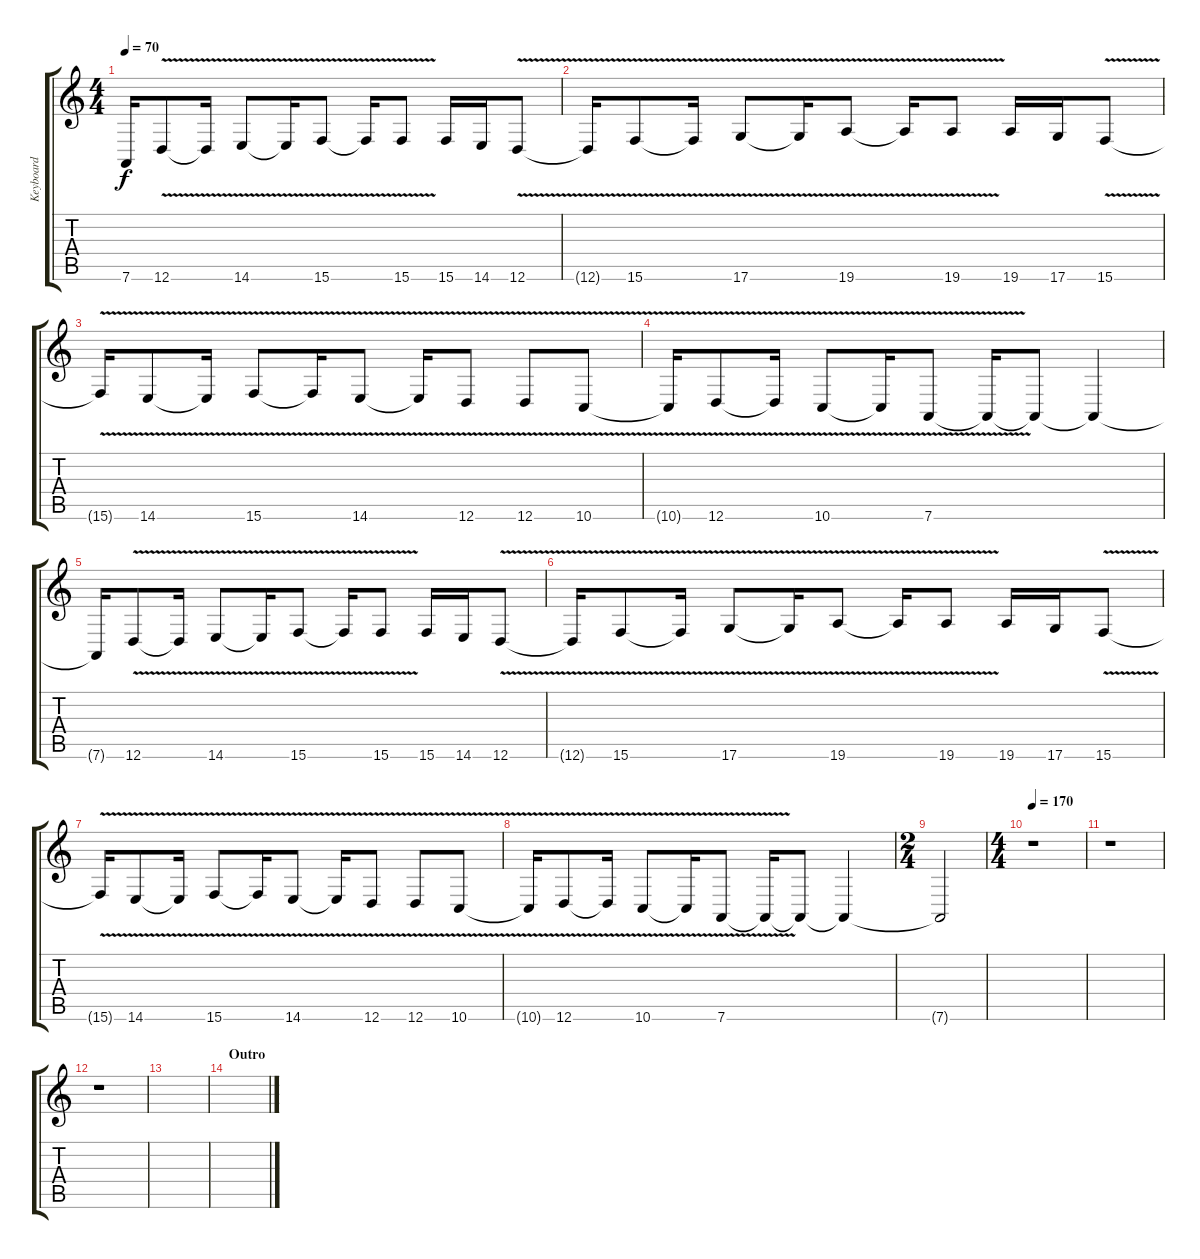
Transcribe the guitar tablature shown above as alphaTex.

\track ("Keyboard" "Keyboard") {instrument stringensemble1}
\staff {score tabs}
\tuning (D4 A3 F3 C3 G2 D2) {hide}
\ts (4 4)
\tempo 70
\clef g2
\ks c
7.6{t}.16{dy f} 12.6{v}.8 12.6{t}.16 14.6{v}.8 14.6{t}.16 15.6{v}.8 15.6{t}.16 15.6{v}.8 15.6.16 14.6.16 12.6{v}.8 |
12.6{t}.16 15.6{v}.8 15.6{t}.16 17.6{v}.8 17.6{t}.16 19.6{v}.8 19.6{t}.16 19.6{v}.8 19.6.16 17.6.16 15.6{v}.8 |
15.6{t}.16 14.6{v}.8 14.6{t}.16 15.6{v}.8 15.6{t}.16 14.6{v}.8 14.6{t}.16 12.6{v}.8 12.6{v}.8 10.6{v}.8 |
10.6{t}.16 12.6{v}.8 12.6{t}.16 10.6{v}.8 10.6{t}.16 7.6{v}.8 7.6{t}.16 7.6{t}.8 7.6{t}.4 |
7.6{t}.16 12.6{v}.8 12.6{t}.16 14.6{v}.8 14.6{t}.16 15.6{v}.8 15.6{t}.16 15.6{v}.8 15.6.16 14.6.16 12.6{v}.8 |
12.6{t}.16 15.6{v}.8 15.6{t}.16 17.6{v}.8 17.6{t}.16 19.6{v}.8 19.6{t}.16 19.6{v}.8 19.6.16 17.6.16 15.6{v}.8 |
15.6{t}.16 14.6{v}.8 14.6{t}.16 15.6{v}.8 15.6{t}.16 14.6{v}.8 14.6{t}.16 12.6{v}.8 12.6{v}.8 10.6{v}.8 |
10.6{t}.16 12.6{v}.8 12.6{t}.16 10.6{v}.8 10.6{t}.16 7.6{v}.8 7.6{t}.16 7.6{t}.8 7.6{t}.4 |
\ts (2 4)
7.6{t}.2 |
\ts (4 4)
\tempo 170
r.1 |
r.1 |
r.1 |
|
\section ("" "Outro")
